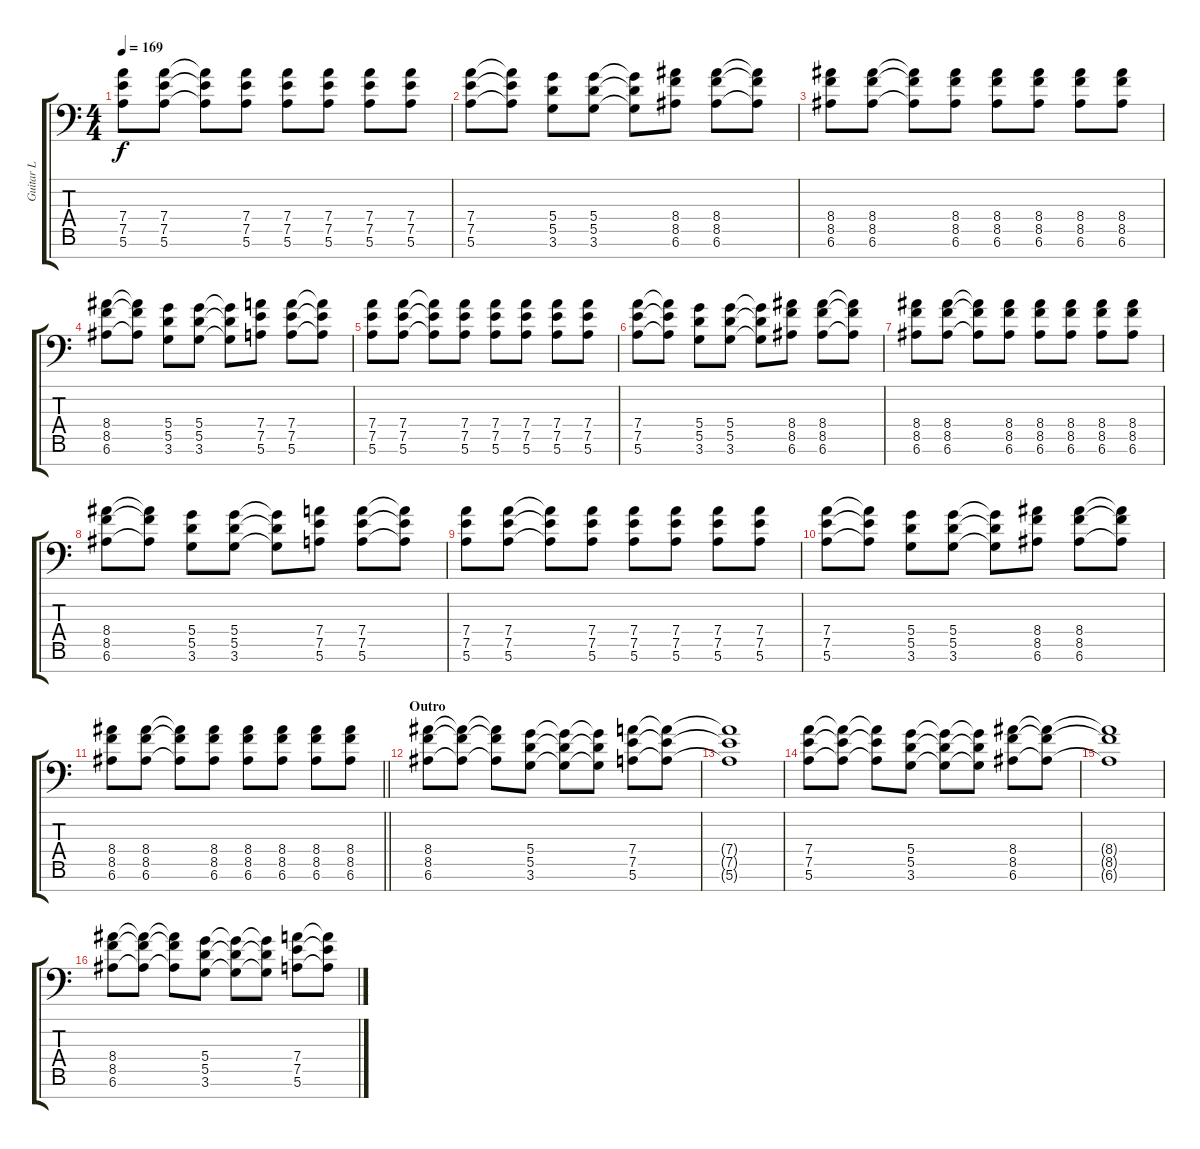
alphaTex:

\track ("Guitar L" "Guitar L") {instrument distortionguitar}
\staff {score tabs}
\tuning (E4 B3 G3 D3 A2 E2 A1) {hide}
\ts (4 4)
\tempo 169
\clef f4
\ks c
(7.4 7.5 5.6).8{dy f} (7.4 7.5 5.6).8 (7.4{t} 7.5{t} 5.6{t}).8 (7.4 7.5 5.6).8 (7.4 7.5 5.6).8 (7.4 7.5 5.6).8 (7.4 7.5 5.6).8 (7.4 7.5 5.6).8 |
(7.4 7.5 5.6).8 (7.4{t} 7.5{t} 5.6{t}).8 (5.4 5.5 3.6).8 (5.4 5.5 3.6).8 (5.4{t} 5.5{t} 3.6{t}).8 (8.4 8.5 6.6).8 (8.4 8.5 6.6).8 (8.4{t} 8.5{t} 6.6{t}).8 |
(8.4 8.5 6.6).8 (8.4 8.5 6.6).8 (8.4{t} 8.5{t} 6.6{t}).8 (8.4 8.5 6.6).8 (8.4 8.5 6.6).8 (8.4 8.5 6.6).8 (8.4 8.5 6.6).8 (8.4 8.5 6.6).8 |
(8.4 8.5 6.6).8 (8.4{t} 8.5{t} 6.6{t}).8 (5.4 5.5 3.6).8 (5.4 5.5 3.6).8 (5.4{t} 5.5{t} 3.6{t}).8 (7.4 7.5 5.6).8 (7.4 7.5 5.6).8 (7.4{t} 7.5{t} 5.6{t}).8 |
(7.4 7.5 5.6).8 (7.4 7.5 5.6).8 (7.4{t} 7.5{t} 5.6{t}).8 (7.4 7.5 5.6).8 (7.4 7.5 5.6).8 (7.4 7.5 5.6).8 (7.4 7.5 5.6).8 (7.4 7.5 5.6).8 |
(7.4 7.5 5.6).8 (7.4{t} 7.5{t} 5.6{t}).8 (5.4 5.5 3.6).8 (5.4 5.5 3.6).8 (5.4{t} 5.5{t} 3.6{t}).8 (8.4 8.5 6.6).8 (8.4 8.5 6.6).8 (8.4{t} 8.5{t} 6.6{t}).8 |
(8.4 8.5 6.6).8 (8.4 8.5 6.6).8 (8.4{t} 8.5{t} 6.6{t}).8 (8.4 8.5 6.6).8 (8.4 8.5 6.6).8 (8.4 8.5 6.6).8 (8.4 8.5 6.6).8 (8.4 8.5 6.6).8 |
(8.4 8.5 6.6).8 (8.4{t} 8.5{t} 6.6{t}).8 (5.4 5.5 3.6).8 (5.4 5.5 3.6).8 (5.4{t} 5.5{t} 3.6{t}).8 (7.4 7.5 5.6).8 (7.4 7.5 5.6).8 (7.4{t} 7.5{t} 5.6{t}).8 |
(7.4 7.5 5.6).8 (7.4 7.5 5.6).8 (7.4{t} 7.5{t} 5.6{t}).8 (7.4 7.5 5.6).8 (7.4 7.5 5.6).8 (7.4 7.5 5.6).8 (7.4 7.5 5.6).8 (7.4 7.5 5.6).8 |
(7.4 7.5 5.6).8 (7.4{t} 7.5{t} 5.6{t}).8 (5.4 5.5 3.6).8 (5.4 5.5 3.6).8 (5.4{t} 5.5{t} 3.6{t}).8 (8.4 8.5 6.6).8 (8.4 8.5 6.6).8 (8.4{t} 8.5{t} 6.6{t}).8 |
\barLineRight lightlight
(8.4 8.5 6.6).8 (8.4 8.5 6.6).8 (8.4{t} 8.5{t} 6.6{t}).8 (8.4 8.5 6.6).8 (8.4 8.5 6.6).8 (8.4 8.5 6.6).8 (8.4 8.5 6.6).8 (8.4 8.5 6.6).8 |
\section ("" "Outro")
(8.4 8.5 6.6).8 (8.4{t} 8.5{t} 6.6{t}).8 (8.4{t} 8.5{t} 6.6{t}).8 (5.4 5.5 3.6).8 (5.4{t} 5.5{t} 3.6{t}).8 (5.4{t} 5.5{t} 3.6{t}).8 (7.4 7.5 5.6).8 (7.4{t} 7.5{t} 5.6{t}).8 |
(7.4{t} 7.5{t} 5.6{t}).1 |
(7.4 7.5 5.6).8 (7.4{t} 7.5{t} 5.6{t}).8 (7.4{t} 7.5{t} 5.6{t}).8 (5.4 5.5 3.6).8 (5.4{t} 5.5{t} 3.6{t}).8 (5.4{t} 5.5{t} 3.6{t}).8 (8.4 8.5 6.6).8 (8.4{t} 8.5{t} 6.6{t}).8 |
(8.4{t} 8.5{t} 6.6{t}).1 |
(8.4 8.5 6.6).8 (8.4{t} 8.5{t} 6.6{t}).8 (8.4{t} 8.5{t} 6.6{t}).8 (5.4 5.5 3.6).8 (5.4{t} 5.5{t} 3.6{t}).8 (5.4{t} 5.5{t} 3.6{t}).8 (7.4 7.5 5.6).8 (7.4{t} 7.5{t} 5.6{t}).8
